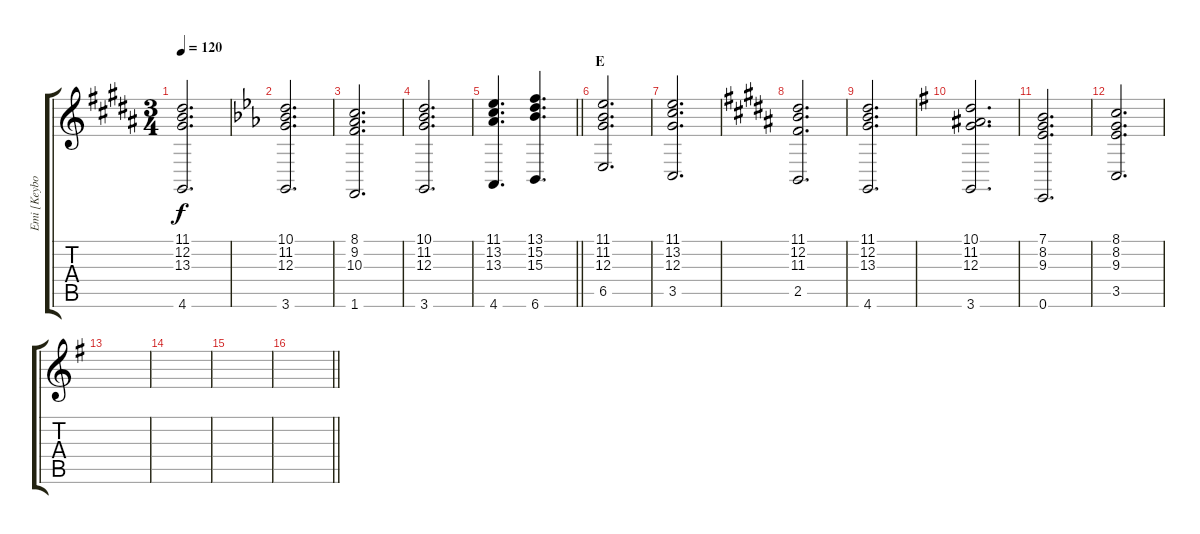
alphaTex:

\track ("Emi [Keyboard I]" "Emi [Keybo") {instrument electricpiano1}
\staff {score tabs}
\tuning (E4 B3 G3 D3 A2 E2) {hide}
\ts (3 4)
\tempo 120
\clef g2
\ks b
(11.1 12.2 13.3 4.6).2{d dy f} |
\ks eb
(10.1 11.2 12.3 3.6).2{d} |
(8.1 9.2 10.3 1.6).2{d} |
(10.1 11.2 12.3 3.6).2{d} |
\barLineRight lightlight
(11.1 13.2 13.3 4.6).4{d} (13.1 15.2 15.3 6.6).4{d} |
\section ("" "E")
(11.1 11.2 12.3 6.5).2{d} |
(11.1 13.2 12.3 3.5).2{d} |
\ks b
(11.1 12.2 11.3 2.5).2{d} |
(11.1 12.2 13.3 4.6).2{d} |
\ks g
(10.1 11.2 12.3 3.6).2{d} |
(7.1 8.2 9.3 0.6).2{d} |
(8.1 8.2 9.3 3.5).2{d} |
|
|
|
\barLineRight lightlight
